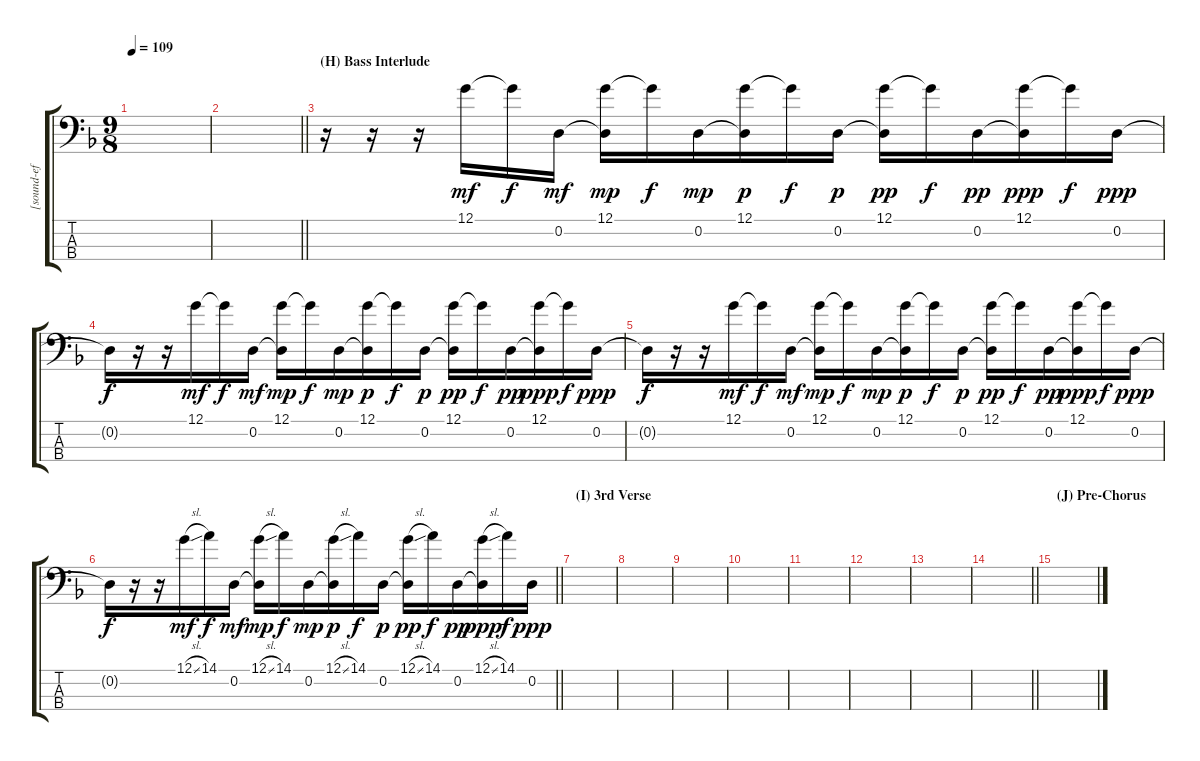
\track (" [sound-effects]" " [sound-ef") {instrument electricbasspick}
\staff {score tabs}
\tuning (G2 D2 A1 D1) {hide}
\ts (9 8)
\tempo 109
\clef f4
\ks dminor
|
\barLineRight lightlight
|
\section ("" "(H) Bass Interlude")
r.16 r.16 r.16 12.1.16{dy mf} 12.1{t}.16{dy f} 0.2.16{dy mf} (12.1 0.2{t}).16{dy mp} 12.1{t}.16{dy f} 0.2.16{dy mp} (12.1 0.2{t}).16{dy p} 12.1{t}.16{dy f} 0.2.16{dy p} (12.1 0.2{t}).16{dy pp} 12.1{t}.16{dy f} 0.2.16{dy pp} (12.1 0.2{t}).16{dy ppp} 12.1{t}.16{dy f} 0.2.16{dy ppp} |
0.2{t}.16{dy f} r.16 r.16 12.1.16{dy mf} 12.1{t}.16{dy f} 0.2.16{dy mf} (12.1 0.2{t}).16{dy mp} 12.1{t}.16{dy f} 0.2.16{dy mp} (12.1 0.2{t}).16{dy p} 12.1{t}.16{dy f} 0.2.16{dy p} (12.1 0.2{t}).16{dy pp} 12.1{t}.16{dy f} 0.2.16{dy pp} (12.1 0.2{t}).16{dy ppp} 12.1{t}.16{dy f} 0.2.16{dy ppp} |
0.2{t}.16{dy f} r.16 r.16 12.1.16{dy mf} 12.1{t}.16{dy f} 0.2.16{dy mf} (12.1 0.2{t}).16{dy mp} 12.1{t}.16{dy f} 0.2.16{dy mp} (12.1 0.2{t}).16{dy p} 12.1{t}.16{dy f} 0.2.16{dy p} (12.1 0.2{t}).16{dy pp} 12.1{t}.16{dy f} 0.2.16{dy pp} (12.1 0.2{t}).16{dy ppp} 12.1{t}.16{dy f} 0.2.16{dy ppp} |
\barLineRight lightlight
0.2{t}.16{dy f} r.16 r.16 12.1{sl}.16{dy mf} 14.1.16{dy f} 0.2.16{dy mf} (12.1{sl} 0.2{t}).16{dy mp} 14.1.16{dy f} 0.2.16{dy mp} (12.1{sl} 0.2{t}).16{dy p} 14.1.16{dy f} 0.2.16{dy p} (12.1{sl} 0.2{t}).16{dy pp} 14.1.16{dy f} 0.2.16{dy pp} (12.1{sl} 0.2{t}).16{dy ppp} 14.1.16{dy f} 0.2.16{dy ppp} |
\section ("" "(I) 3rd Verse")
|
|
|
|
|
|
|
\barLineRight lightlight
|
\section ("" "(J) Pre-Chorus")
